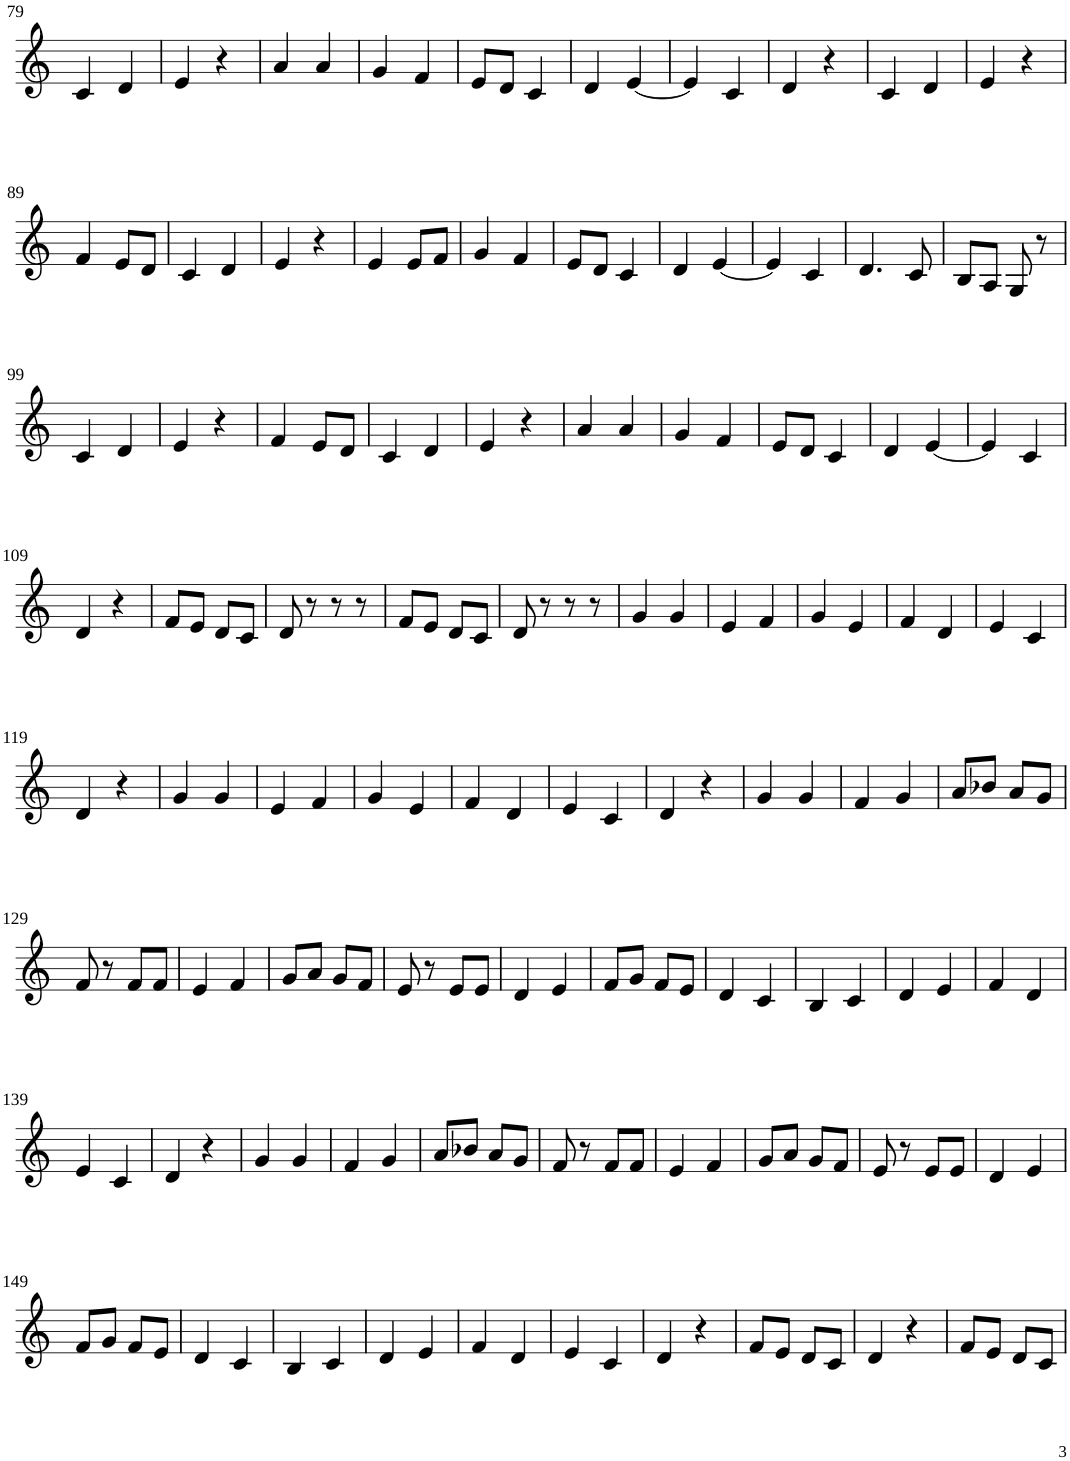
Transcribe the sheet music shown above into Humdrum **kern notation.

**kern
*part1
*staff1
*I"Violin
!!LO:PB:g=z
*clefG2
*k[]
*M2/4
=79
4c/
4d/
=80
4e/
4r
=81
4a/
4a/
=82
4g/
4f/
=83
8e/L
8d/J
4c/
=84
4d/
[4e/
=85
4e/]
4c/
=86
4d/
4r
=87
4c/
4d/
=88
4e/
4r
!!LO:LB:g=z
=89
4f/
8e/L
8d/J
=90
4c/
4d/
=91
4e/
4r
=92
4e/
8e/L
8f/J
=93
4g/
4f/
=94
8e/L
8d/J
4c/
=95
4d/
[4e/
=96
4e/]
4c/
=97
4.d/
8c/
=98
8B/L
8A/J
8G/
8r
!!LO:LB:g=z
=99
4c/
4d/
=100
4e/
4r
=101
4f/
8e/L
8d/J
=102
4c/
4d/
=103
4e/
4r
=104
4a/
4a/
=105
4g/
4f/
=106
8e/L
8d/J
4c/
=107
4d/
[4e/
=108
4e/]
4c/
!!LO:LB:g=z
=109
4d/
4r
=110
8f/L
8e/J
8d/L
8c/J
=111
8d/
8r
8r
8r
=112
8f/L
8e/J
8d/L
8c/J
=113
8d/
8r
8r
8r
=114
4g/
4g/
=115
4e/
4f/
=116
4g/
4e/
=117
4f/
4d/
=118
4e/
4c/
!!LO:LB:g=z
=119
4d/
4r
=120
4g/
4g/
=121
4e/
4f/
=122
4g/
4e/
=123
4f/
4d/
=124
4e/
4c/
=125
4d/
4r
=126
4g/
4g/
=127
4f/
4g/
=128
8a/L
8b-X/J
8a/L
8g/J
!!LO:LB:g=z
=129
8f/
8r
8f/L
8f/J
=130
4e/
4f/
=131
8g/L
8a/J
8g/L
8f/J
=132
8e/
8r
8e/L
8e/J
=133
4d/
4e/
=134
8f/L
8g/J
8f/L
8e/J
=135
4d/
4c/
=136
4B/
4c/
=137
4d/
4e/
=138
4f/
4d/
!!LO:LB:g=z
=139
4e/
4c/
=140
4d/
4r
=141
4g/
4g/
=142
4f/
4g/
=143
8a/L
8b-X/J
8a/L
8g/J
=144
8f/
8r
8f/L
8f/J
=145
4e/
4f/
=146
8g/L
8a/J
8g/L
8f/J
=147
8e/
8r
8e/L
8e/J
=148
4d/
4e/
!!LO:LB:g=z
=149
8f/L
8g/J
8f/L
8e/J
=150
4d/
4c/
=151
4B/
4c/
=152
4d/
4e/
=153
4f/
4d/
=154
4e/
4c/
=155
4d/
4r
=156
8f/L
8e/J
8d/L
8c/J
=157
4d/
4r
=158
8f/L
8e/J
8d/L
8c/J
=
*-
